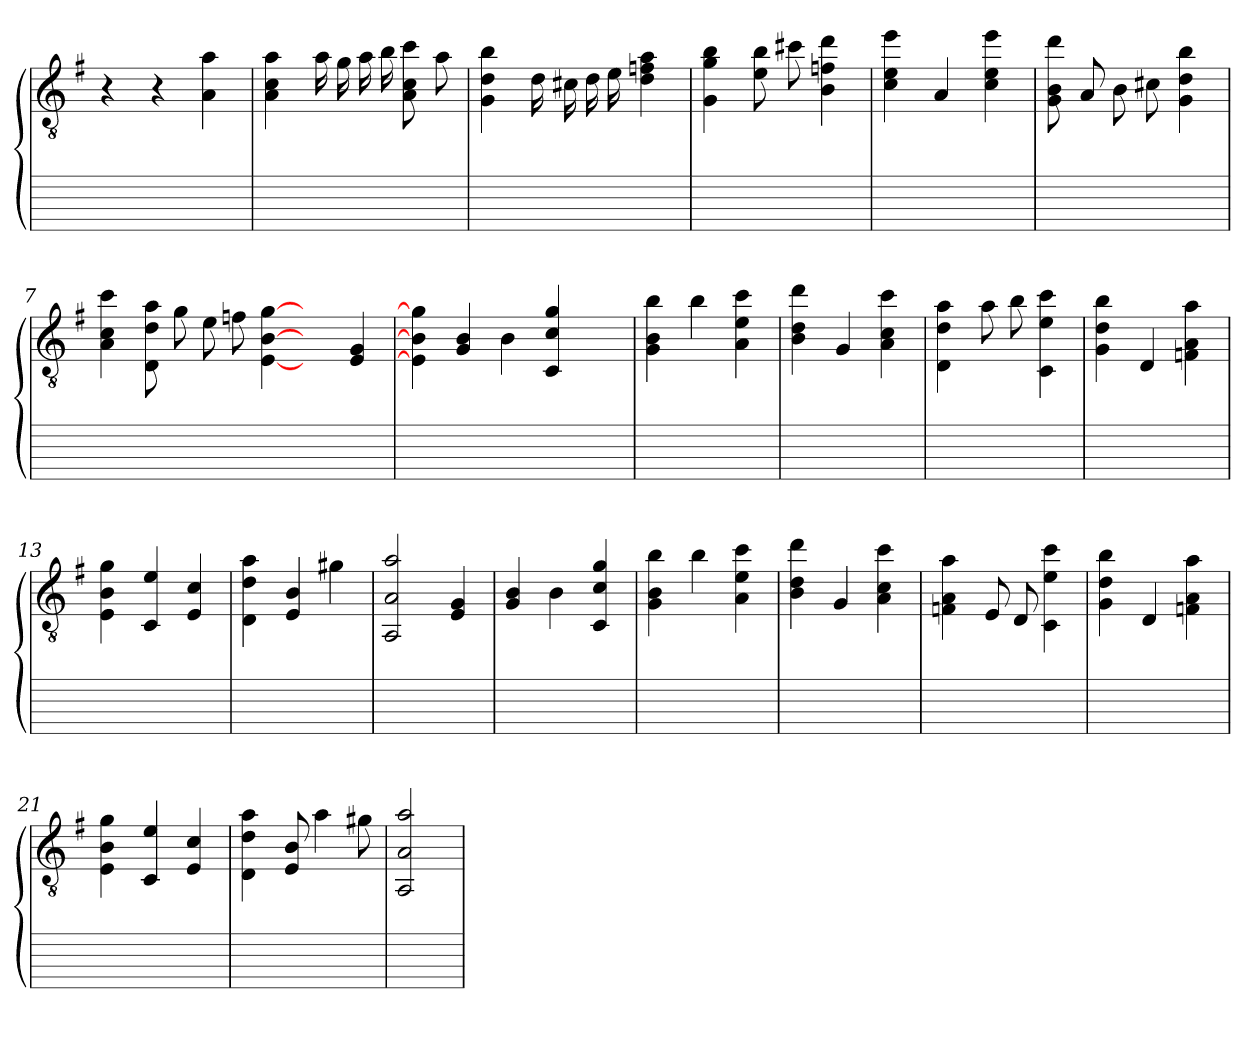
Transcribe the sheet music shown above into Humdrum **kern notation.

**kern	**kern
*part2	*part1
*staff2	*staff1
*stria6	*
*	*clefGv2
*	*k[f#]
*	*G:
=1	=1
2.ryy	4r
.	4r
.	4a 4A
=2	=2
2.ryy	4a 4c 4A
.	16a
.	16g
.	16a
.	16b
.	8cc 8c 8A
.	8a
=3	=3
2.ryy	4b 4d 4G
.	16d
.	16c#X
.	16d
.	16e
.	4a 4f 4d
=4	=4
2.ryy	4b 4g 4G
.	8b 8e
.	8cc#X
.	4dd 4f 4B
!!LO:LB:g=z
=5	=5
2.ryy	4ee 4e 4c
.	4A
.	4ee 4e 4c
=6	=6
2.ryy	8dd 8B 8G
.	8A
.	8B
.	8c#X
.	4b 4d 4G
=7	=7
1ryy	4cc 4c 4A
.	8a 8d 8D
.	8g
.	8e
.	8f
.	[4g [4B [4E
2ryy	4ryy
.	4G 4E
=8	=8
2ryy	4g] 4B] 4E]
.	4B 4G
2.ryy	4B
.	4g 4c 4C
.	4ryy
=9	=9
2.ryy	4b 4B 4G
.	4b
.	4cc 4e 4A
=10	=10
2.ryy	4dd 4d 4B
.	4G
.	4cc 4c 4A
!!LO:LB:g=z
=11	=11
2.ryy	4a 4d 4D
.	8a
.	8b
.	4cc 4e 4C
=12	=12
2.ryy	4b 4d 4G
.	4D
.	4a 4A 4Fn
=13	=13
2.ryy	4g 4B 4E
.	4e 4C
.	4c 4E
=14	=14
2.ryy	4a 4d 4D
.	4B 4E
.	4g#X
=15	=15
2.ryy	2a 2A 2AA
.	4G 4E
=16	=16
2.ryy	4B 4G
.	4B
.	4g 4c 4C
=17	=17
2.ryy	4b 4B 4G
.	4b
.	4cc 4e 4A
!!LO:LB:g=z
=18	=18
2.ryy	4dd 4d 4B
.	4G
.	4cc 4c 4A
=19	=19
2.ryy	4a 4A 4Fn
.	8E
.	8D
.	4cc 4e 4C
=20	=20
2.ryy	4b 4d 4G
.	4D
.	4a 4A 4Fn
=21	=21
2.ryy	4g 4B 4E
.	4e 4C
.	4c 4E
=22	=22
2.ryy	4a 4d 4D
.	8B 8E
.	4a
.	8g#X
=23	=23
2ryy	2a 2A 2AA
=	=
*-	*-
